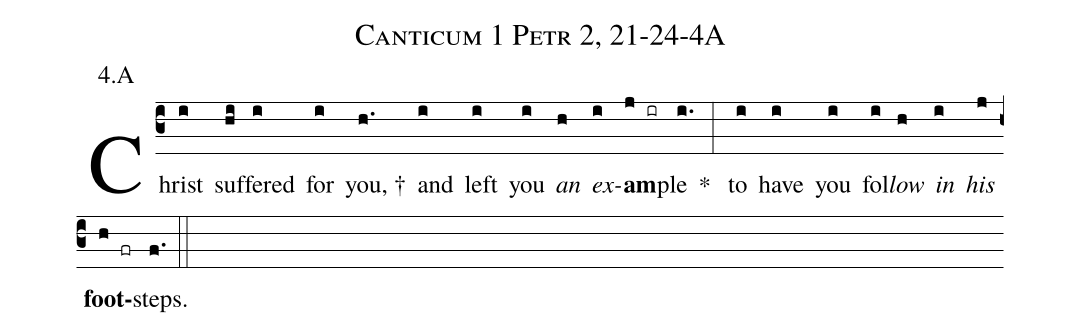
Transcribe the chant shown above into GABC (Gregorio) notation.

name: Canticum 1 Petr 2, 21-24-4A;
annotation: 4.A;
%%
(c3)Christ(i) suf(hi)fered(i) for(i) you, †(h.) and(i) left(i) you(i) <i>an</i>(h) <i>ex</i>(i)<b>am</b>(j ir)ple(i.) * (:) to(i) have(i) you(i) fol(i)<i>low</i>(h) <i>in</i>(i) <i>his</i>(j) <b>foot</b>(h fr)steps.(f.) (::)
